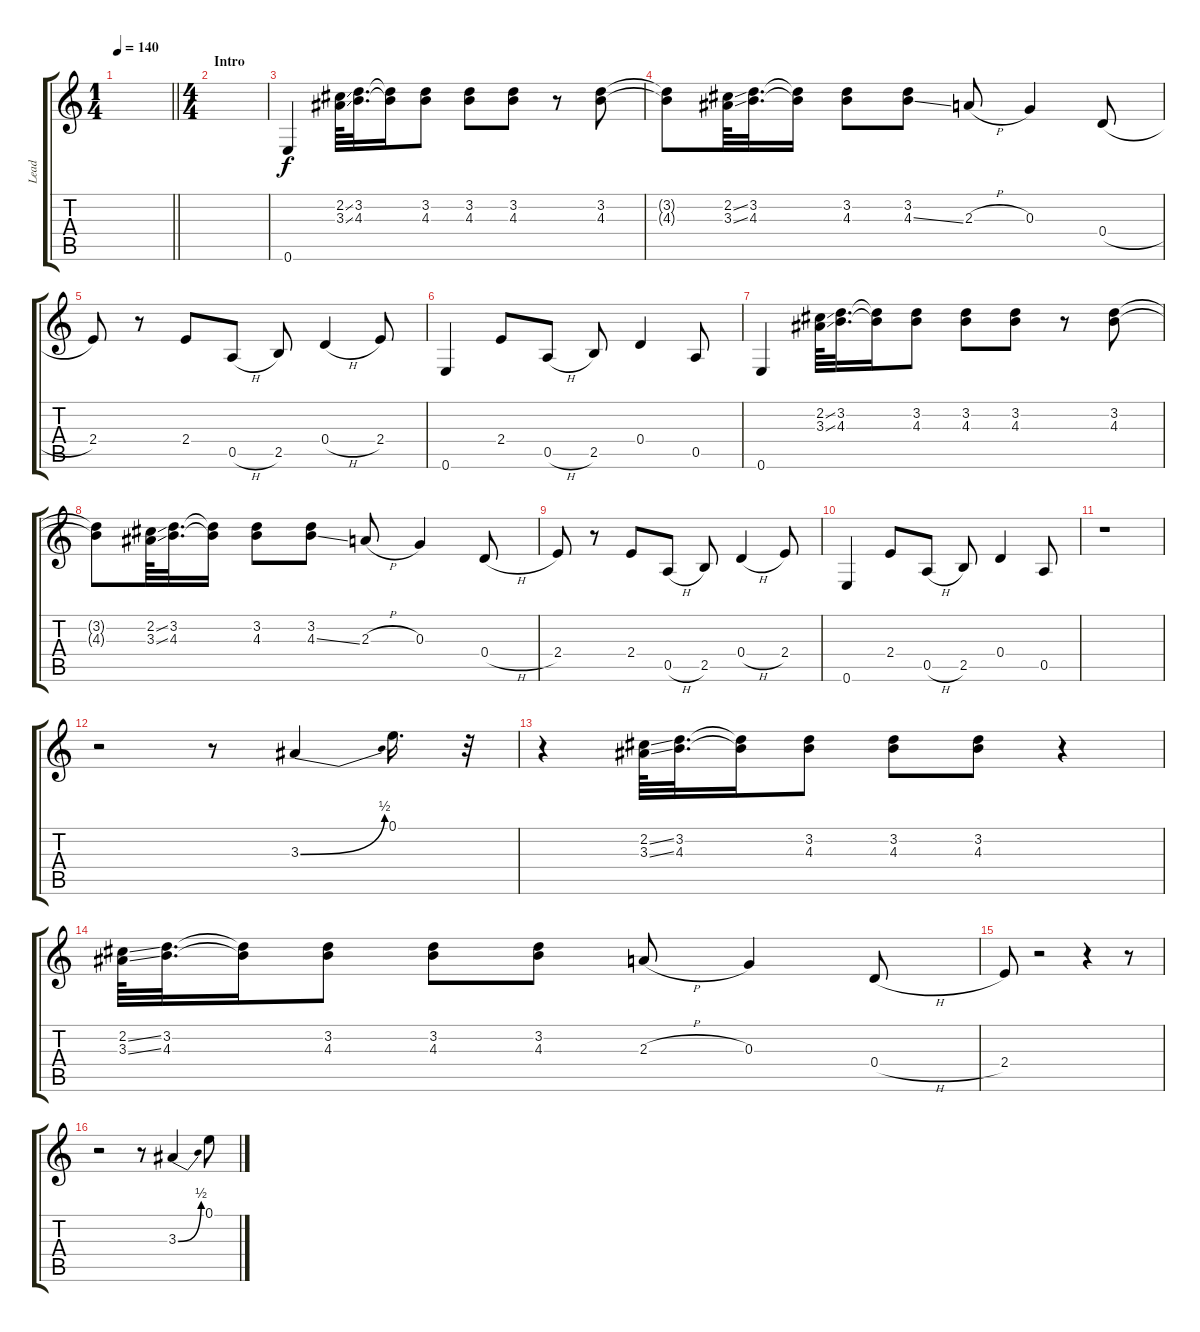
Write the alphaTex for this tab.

\track ("Lead" "Lead") {instrument electricguitarclean}
\staff {score tabs}
\tuning (E4 B3 G3 D3 A2 E2) {hide}
\ts (1 4)
\tempo 140
\clef g2
\barLineRight lightlight
\ks c
|
\ts (4 4)
\section ("" "Intro")
|
0.6.4 (2.2{ss} 3.3{ss}).64 (3.2 4.3).32{d} (3.2{t} 4.3{t}).16 (3.2 4.3).8 (3.2 4.3).8 (3.2 4.3).8 r.8 (3.2 4.3).8 |
(3.2{t} 4.3{t}).8 (2.2{ss} 3.3{ss}).64 (3.2 4.3).32{d} (3.2{t} 4.3{t}).16 (3.2 4.3).8 (3.2 4.3{ss}).8 2.3{h}.8 0.3.4 0.4{h}.8 |
2.4.8 r.8 2.4.8 0.5{h}.8 2.5.8 0.4{h}.4 2.4.8 |
0.6.4 2.4.8 0.5{h}.8 2.5.8 0.4.4 0.5.8 |
0.6.4 (2.2{ss} 3.3{ss}).64 (3.2 4.3).32{d} (3.2{t} 4.3{t}).16 (3.2 4.3).8 (3.2 4.3).8 (3.2 4.3).8 r.8 (3.2 4.3).8 |
(3.2{t} 4.3{t}).8 (2.2{ss} 3.3{ss}).64 (3.2 4.3).32{d} (3.2{t} 4.3{t}).16 (3.2 4.3).8 (3.2 4.3{ss}).8 2.3{h}.8 0.3.4 0.4{h}.8 |
2.4.8 r.8 2.4.8 0.5{h}.8 2.5.8 0.4{h}.4 2.4.8 |
0.6.4 2.4.8 0.5{h}.8 2.5.8 0.4.4 0.5.8 |
r.1 |
r.2 r.8 3.3{be (bend 0 0 60 2)}.4 0.1.16{d} r.32 |
r.4 (2.2{ss} 3.3{ss}).64 (3.2 4.3).32{d} (3.2{t} 4.3{t}).16 (3.2 4.3).8 (3.2 4.3).8 (3.2 4.3).8 r.4 |
(2.2{ss} 3.3{ss}).64 (3.2 4.3).32{d} (3.2{t} 4.3{t}).16 (3.2 4.3).8 (3.2 4.3).8 (3.2 4.3).8 2.3{h}.8 0.3.4 0.4{h}.8 |
2.4.8 r.2 r.4 r.8 |
r.2 r.8 3.3{be (bend 0 0 60 2)}.4 0.1.8
